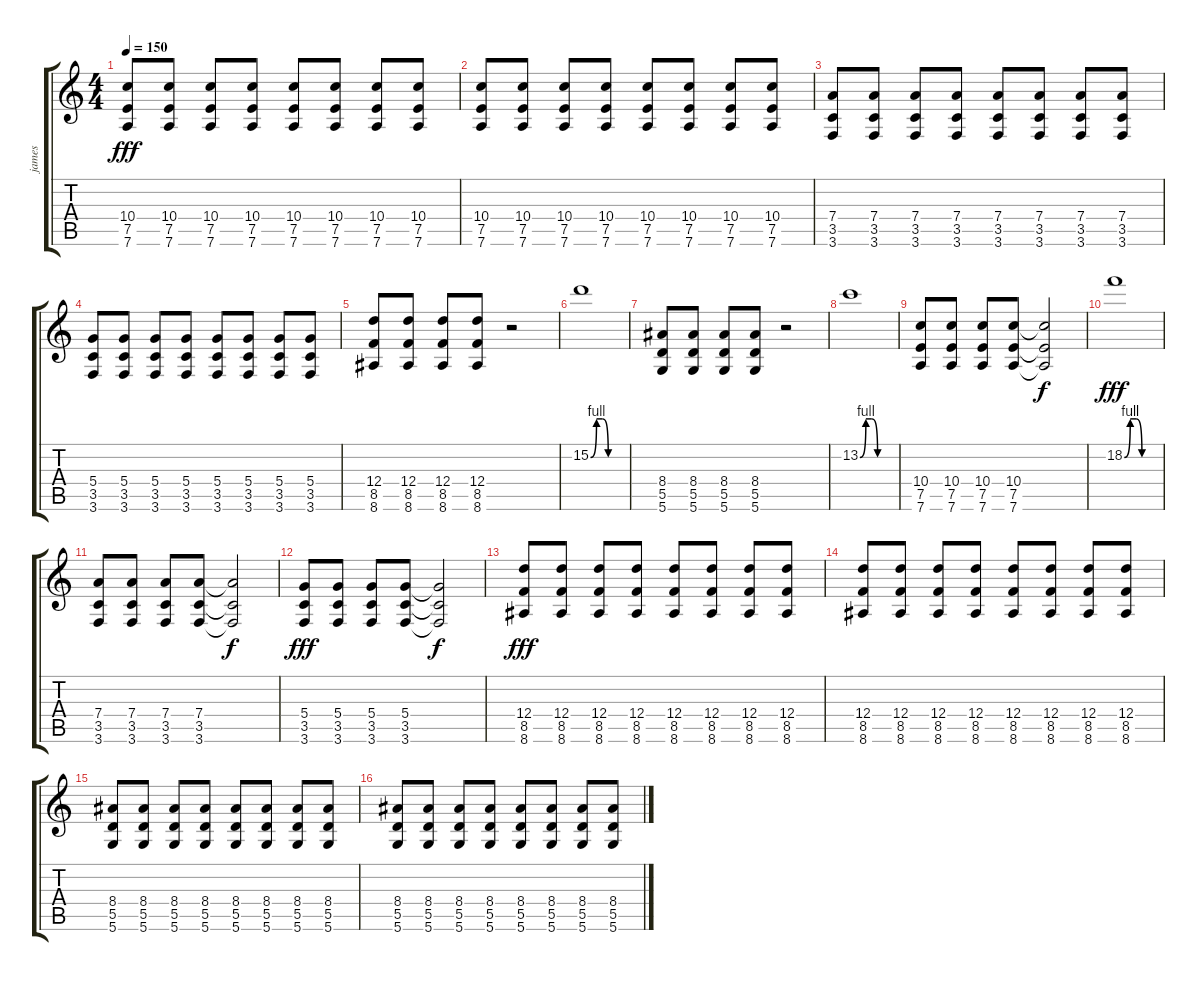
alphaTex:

\track ("james" "james") {instrument distortionguitar}
\staff {score tabs}
\tuning (E4 B3 G3 D3 A2 D2) {hide}
\ts (4 4)
\tempo 150
\clef g2
\ks c
(10.4 7.5 7.6).8{dy fff} (10.4 7.5 7.6).8 (10.4 7.5 7.6).8 (10.4 7.5 7.6).8 (10.4 7.5 7.6).8 (10.4 7.5 7.6).8 (10.4 7.5 7.6).8 (10.4 7.5 7.6).8 |
(10.4 7.5 7.6).8 (10.4 7.5 7.6).8 (10.4 7.5 7.6).8 (10.4 7.5 7.6).8 (10.4 7.5 7.6).8 (10.4 7.5 7.6).8 (10.4 7.5 7.6).8 (10.4 7.5 7.6).8 |
(7.4 3.5 3.6).8 (7.4 3.5 3.6).8 (7.4 3.5 3.6).8 (7.4 3.5 3.6).8 (7.4 3.5 3.6).8 (7.4 3.5 3.6).8 (7.4 3.5 3.6).8 (7.4 3.5 3.6).8 |
(5.4 3.5 3.6).8 (5.4 3.5 3.6).8 (5.4 3.5 3.6).8 (5.4 3.5 3.6).8 (5.4 3.5 3.6).8 (5.4 3.5 3.6).8 (5.4 3.5 3.6).8 (5.4 3.5 3.6).8 |
(12.4 8.5 8.6).8 (12.4 8.5 8.6).8 (12.4 8.5 8.6).8 (12.4 8.5 8.6).8 r.2 |
15.2{be (custom 0 0 10 4 20 4 30 0 60 0)}.1 |
(8.4 5.5 5.6).8 (8.4 5.5 5.6).8 (8.4 5.5 5.6).8 (8.4 5.5 5.6).8 r.2 |
13.2{be (custom 0 0 10 4 20 4 30 0 60 0)}.1 |
(10.4 7.5 7.6).8 (10.4 7.5 7.6).8 (10.4 7.5 7.6).8 (10.4 7.5 7.6).8 (10.4{t} 7.5{t} 7.6{t}).2{dy f} |
18.2{be (custom 0 0 10 4 20 4 30 0 60 0)}.1{dy fff} |
(7.4 3.5 3.6).8 (7.4 3.5 3.6).8 (7.4 3.5 3.6).8 (7.4 3.5 3.6).8 (7.4{t} 3.5{t} 3.6{t}).2{dy f} |
(5.4 3.5 3.6).8{dy fff} (5.4 3.5 3.6).8 (5.4 3.5 3.6).8 (5.4 3.5 3.6).8 (5.4{t} 3.5{t} 3.6{t}).2{dy f} |
(12.4 8.5 8.6).8{dy fff} (12.4 8.5 8.6).8 (12.4 8.5 8.6).8 (12.4 8.5 8.6).8 (12.4 8.5 8.6).8 (12.4 8.5 8.6).8 (12.4 8.5 8.6).8 (12.4 8.5 8.6).8 |
(12.4 8.5 8.6).8 (12.4 8.5 8.6).8 (12.4 8.5 8.6).8 (12.4 8.5 8.6).8 (12.4 8.5 8.6).8 (12.4 8.5 8.6).8 (12.4 8.5 8.6).8 (12.4 8.5 8.6).8 |
(8.4 5.5 5.6).8 (8.4 5.5 5.6).8 (8.4 5.5 5.6).8 (8.4 5.5 5.6).8 (8.4 5.5 5.6).8 (8.4 5.5 5.6).8 (8.4 5.5 5.6).8 (8.4 5.5 5.6).8 |
(8.4 5.5 5.6).8 (8.4 5.5 5.6).8 (8.4 5.5 5.6).8 (8.4 5.5 5.6).8 (8.4 5.5 5.6).8 (8.4 5.5 5.6).8 (8.4 5.5 5.6).8 (8.4 5.5 5.6).8
